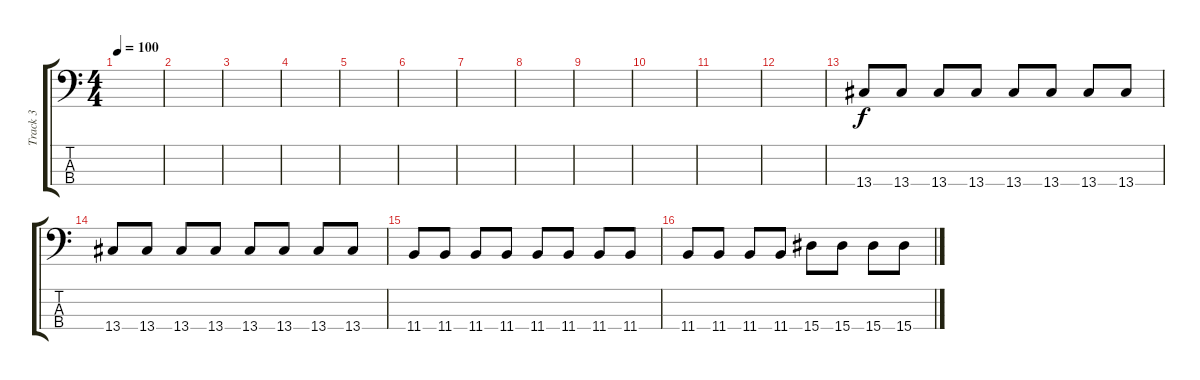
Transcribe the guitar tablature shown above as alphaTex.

\track ("Track 3" "Track 3") {instrument electricbasspick}
\staff {score tabs}
\tuning (F2 C2 G1 C1) {hide}
\ts (4 4)
\tempo 100
\clef f4
\ks c
|
|
|
|
|
|
|
|
|
|
|
|
13.4.8 13.4.8 13.4.8 13.4.8 13.4.8 13.4.8 13.4.8 13.4.8 |
13.4.8 13.4.8 13.4.8 13.4.8 13.4.8 13.4.8 13.4.8 13.4.8 |
11.4.8 11.4.8 11.4.8 11.4.8 11.4.8 11.4.8 11.4.8 11.4.8 |
11.4.8 11.4.8 11.4.8 11.4.8 15.4.8 15.4.8 15.4.8 15.4.8
